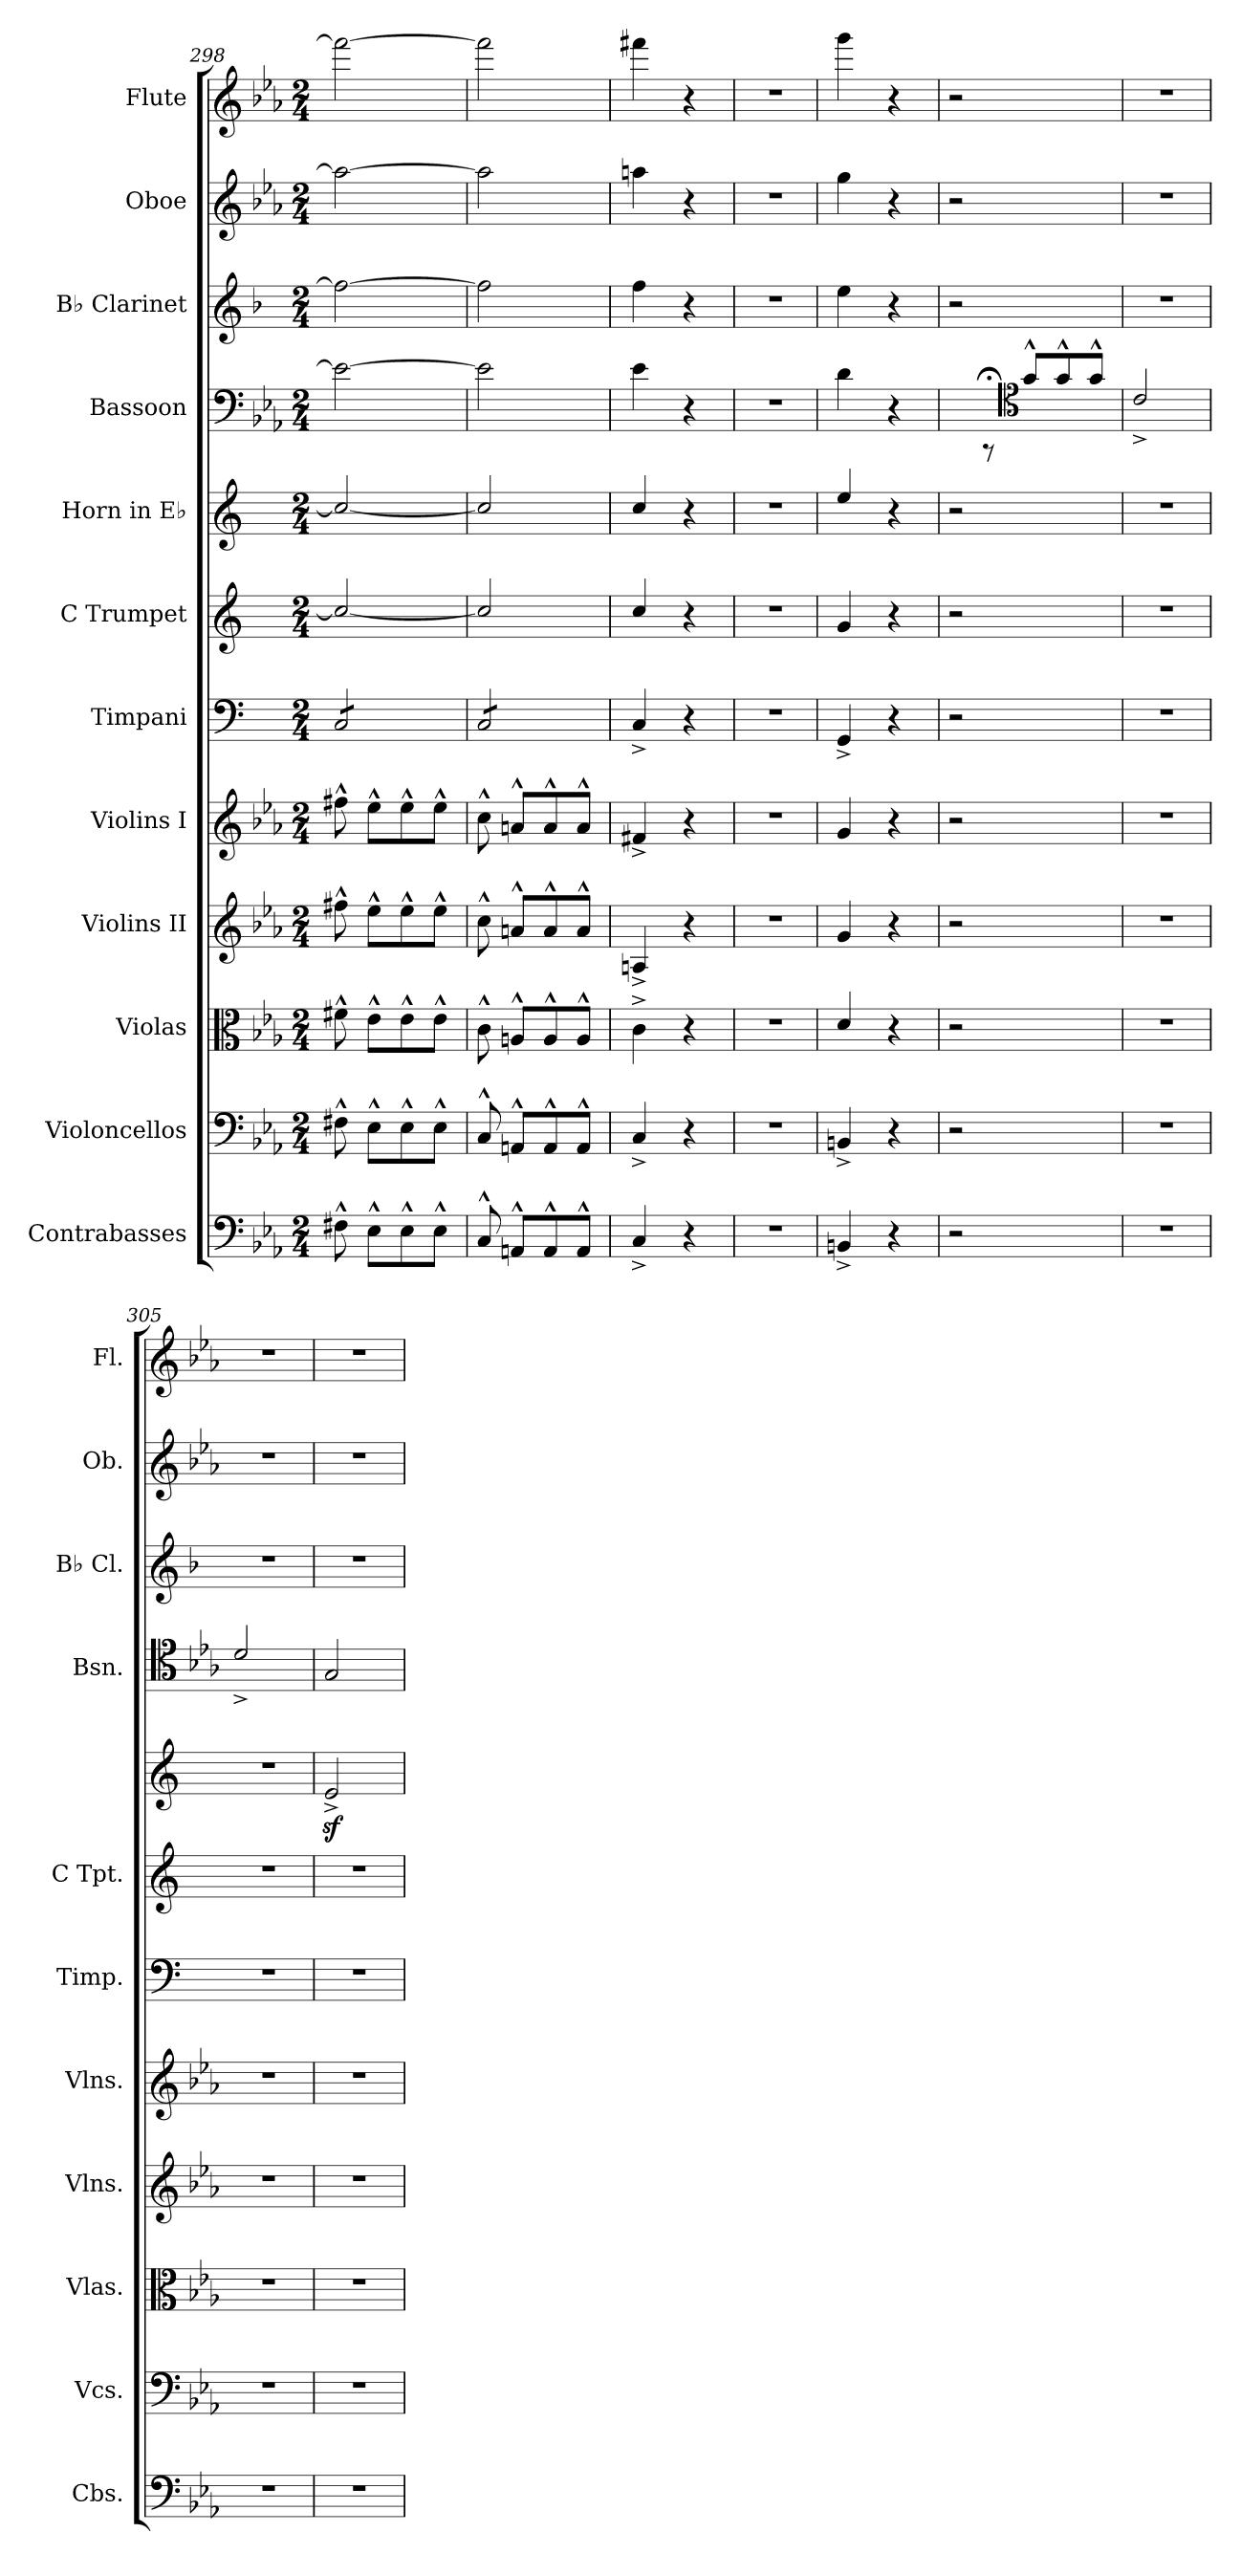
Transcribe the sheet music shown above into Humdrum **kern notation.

**kern	**kern	**kern	**kern	**kern	**kern	**kern	**kern	**kern	**kern	**kern	**kern
*part12	*part11	*part10	*part9	*part8	*part7	*part6	*part5	*part4	*part3	*part2	*part1
*staff12	*staff11	*staff10	*staff9	*staff8	*staff7	*staff6	*staff5	*staff4	*staff3	*staff2	*staff1
*I"Contrabasses	*I"Violoncellos	*I"Violas	*I"Violins II	*I"Violins I	*I"Timpani	*I"C Trumpet	*I"Horn in E♭	*I"Bassoon	*I"B♭ Clarinet	*I"Oboe	*I"Flute
*I'Cbs.	*I'Vcs.	*I'Vlas.	*I'Vlns.	*I'Vlns.	*I'Timp.	*I'C Tpt.	*	*I'Bsn.	*I'B♭ Cl.	*I'Ob.	*I'Fl.
*clefF4	*clefF4	*clefC3	*clefG2	*clefG2	*clefF4	*clefG2	*clefG2	*clefF4	*clefG2	*clefG2	*clefG2
*ITrd7c12	*	*	*	*	*	*	*ITrd4c7	*	*ITrd1c2	*	*
*k[b-e-a-]	*k[b-e-a-]	*k[b-e-a-]	*k[b-e-a-]	*k[b-e-a-]	*k[]	*k[]	*k[b-]	*k[b-e-a-]	*k[b-e-a-]	*k[b-e-a-]	*k[b-e-a-]
*M2/4	*M2/4	*M2/4	*M2/4	*M2/4	*M2/4	*M2/4	*M2/4	*M2/4	*M2/4	*M2/4	*M2/4
=298	=298	=298	=298	=298	=298	=298	=298	=298	=298	=298	=298
*	*	*	*	*	*tremolo	*	*	*	*	*	*
8FF#X^^\	8F#X^^\	8f#X^^\	8ff#X^^\	8ff#X^^\	8C/L	2cc/_	2f/_	2e-\_	2ee-\_	2aa\_	2fff#\_
8EE-^^\L	8E-^^\L	8e-^^\L	8ee-^^\L	8ee-^^\L	8C/	.	.	.	.	.	.
8EE-^^\	8E-^^\	8e-^^\	8ee-^^\	8ee-^^\	8C/	.	.	.	.	.	.
8EE-^^\J	8E-^^\J	8e-^^\J	8ee-^^\J	8ee-^^\J	8C/J	.	.	.	.	.	.
=299	=299	=299	=299	=299	=299	=299	=299	=299	=299	=299	=299
8CC^^/	8C^^/	8c^^\	8cc^^\	8cc^^\	8C/L	2cc/]	2f/]	2e-\]	2ee-\]	2aa\]	2fff#\]
8AAAn^^/L	8AAn^^/L	8An^^/L	8an^^/L	8an^^/L	8C/	.	.	.	.	.	.
8AAA^^/	8AA^^/	8A^^/	8a^^/	8a^^/	8C/	.	.	.	.	.	.
8AAA^^/J	8AA^^/J	8A^^/J	8a^^/J	8a^^/J	8C/J	.	.	.	.	.	.
*	*	*	*	*	*Xtremolo	*	*	*	*	*	*
=300	=300	=300	=300	=300	=300	=300	=300	=300	=300	=300	=300
4CC^/	4C^/	4c^\	4An^/	4f#X^/	4C^/	4cc/	4f/	4e-\	4ee-\	4aan\	4fff#X\
4r	4r	4r	4r	4r	4r	4r	4r	4r	4r	4r	4r
=301	=301	=301	=301	=301	=301	=301	=301	=301	=301	=301	=301
2r	2r	2r	2r	2r	2r	2r	2r	2r	2r	2r	2r
=302	=302	=302	=302	=302	=302	=302	=302	=302	=302	=302	=302
4BBBn^/	4BBn^/	4d/	4g/	4g/	4GG^/	4g/	4a/	4d\	4dd\	4gg\	4ggg\
4r	4r	4r	4r	4r	4r	4r	4r	4r	4r	4r	4r
=303	=303	=303	=303	=303	=303	=303	=303	=303	=303	=303	=303
2r	2r	2r	2r	2r	2r	2r	2r	8ryy	2r	2r	2r
.	.	.	.	.	.	.	.	8r;<CC	.	.	.
*	*	*	*	*	*	*	*	*clefC4	*	*	*
.	.	.	.	.	.	.	.	8g^^/L	.	.	.
.	.	.	.	.	.	.	.	8g^^/	.	.	.
8ryy	8ryy	8ryy	8ryy	8ryy	8ryy	8ryy	8ryy	8g^^/J	8ryy	8ryy	8ryy
=304	=304	=304	=304	=304	=304	=304	=304	=304	=304	=304	=304
2r	2r	2r	2r	2r	2r	2r	2r	2c^/	2r	2r	2r
=305	=305	=305	=305	=305	=305	=305	=305	=305	=305	=305	=305
2r	2r	2r	2r	2r	2r	2r	2r	2d^/	2r	2r	2r
!!LO:PB:g=z
=306	=306	=306	=306	=306	=306	=306	=306	=306	=306	=306	=306
2r	2r	2r	2r	2r	2r	2r	2Az<^/	2G/	2r	2r	2r
=	=	=	=	=	=	=	=	=	=	=	=
*-	*-	*-	*-	*-	*-	*-	*-	*-	*-	*-	*-
